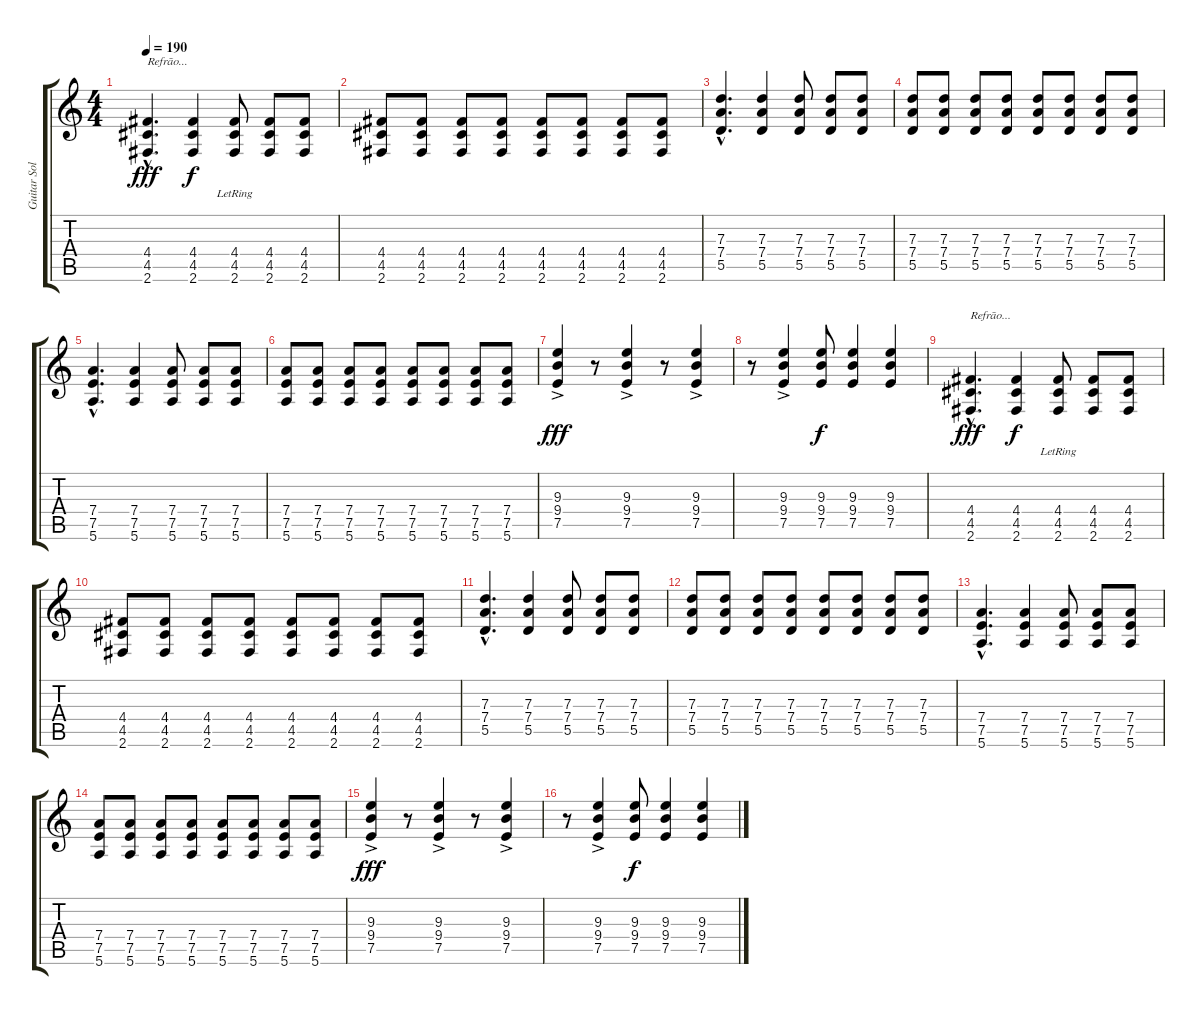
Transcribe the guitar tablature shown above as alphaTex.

\track ("Guitar Solo" "Guitar Sol") {instrument overdrivenguitar}
\staff {score tabs}
\tuning (E4 B3 G3 D3 A2 E2) {hide}
\ts (4 4)
\tempo 190
\clef g2
\ks c
(4.4{hac} 4.5{hac} 2.6{hac}).4{d txt "Refrão..." dy fff} (4.4 4.5 2.6).4{dy f} (4.4{lr} 4.5 2.6).8 (4.4 4.5 2.6).8 (4.4 4.5 2.6).8 |
(4.4 4.5 2.6).8 (4.4 4.5 2.6).8 (4.4 4.5 2.6).8 (4.4 4.5 2.6).8 (4.4 4.5 2.6).8 (4.4 4.5 2.6).8 (4.4 4.5 2.6).8 (4.4 4.5 2.6).8 |
(7.3{hac} 7.4{hac} 5.5{hac}).4{d} (7.3 7.4 5.5).4 (7.3 7.4 5.5).8 (7.3 7.4 5.5).8 (7.3 7.4 5.5).8 |
(7.3 7.4 5.5).8 (7.3 7.4 5.5).8 (7.3 7.4 5.5).8 (7.3 7.4 5.5).8 (7.3 7.4 5.5).8 (7.3 7.4 5.5).8 (7.3 7.4 5.5).8 (7.3 7.4 5.5).8 |
(7.4{hac} 7.5{hac} 5.6{hac}).4{d} (7.4 7.5 5.6).4 (7.4 7.5 5.6).8 (7.4 7.5 5.6).8 (7.4 7.5 5.6).8 |
(7.4 7.5 5.6).8 (7.4 7.5 5.6).8 (7.4 7.5 5.6).8 (7.4 7.5 5.6).8 (7.4 7.5 5.6).8 (7.4 7.5 5.6).8 (7.4 7.5 5.6).8 (7.4 7.5 5.6).8 |
(9.3{ac} 9.4{ac} 7.5{ac}).4{dy fff} r.8 (9.3{ac} 9.4{ac} 7.5{ac}).4 r.8 (9.3{ac} 9.4{ac} 7.5{ac}).4 |
r.8 (9.3{ac} 9.4{ac} 7.5{ac}).4 (9.3 9.4 7.5).8{dy f} (9.3 9.4 7.5).4 (9.3 9.4 7.5).4 |
(4.4{hac} 4.5{hac} 2.6{hac}).4{d txt "Refrão..." dy fff} (4.4 4.5 2.6).4{dy f} (4.4{lr} 4.5 2.6).8 (4.4 4.5 2.6).8 (4.4 4.5 2.6).8 |
(4.4 4.5 2.6).8 (4.4 4.5 2.6).8 (4.4 4.5 2.6).8 (4.4 4.5 2.6).8 (4.4 4.5 2.6).8 (4.4 4.5 2.6).8 (4.4 4.5 2.6).8 (4.4 4.5 2.6).8 |
(7.3{hac} 7.4{hac} 5.5{hac}).4{d} (7.3 7.4 5.5).4 (7.3 7.4 5.5).8 (7.3 7.4 5.5).8 (7.3 7.4 5.5).8 |
(7.3 7.4 5.5).8 (7.3 7.4 5.5).8 (7.3 7.4 5.5).8 (7.3 7.4 5.5).8 (7.3 7.4 5.5).8 (7.3 7.4 5.5).8 (7.3 7.4 5.5).8 (7.3 7.4 5.5).8 |
(7.4{hac} 7.5{hac} 5.6{hac}).4{d} (7.4 7.5 5.6).4 (7.4 7.5 5.6).8 (7.4 7.5 5.6).8 (7.4 7.5 5.6).8 |
(7.4 7.5 5.6).8 (7.4 7.5 5.6).8 (7.4 7.5 5.6).8 (7.4 7.5 5.6).8 (7.4 7.5 5.6).8 (7.4 7.5 5.6).8 (7.4 7.5 5.6).8 (7.4 7.5 5.6).8 |
(9.3{ac} 9.4{ac} 7.5{ac}).4{dy fff} r.8 (9.3{ac} 9.4{ac} 7.5{ac}).4 r.8 (9.3{ac} 9.4{ac} 7.5{ac}).4 |
r.8 (9.3{ac} 9.4{ac} 7.5{ac}).4 (9.3 9.4 7.5).8{dy f} (9.3 9.4 7.5).4 (9.3 9.4 7.5).4
